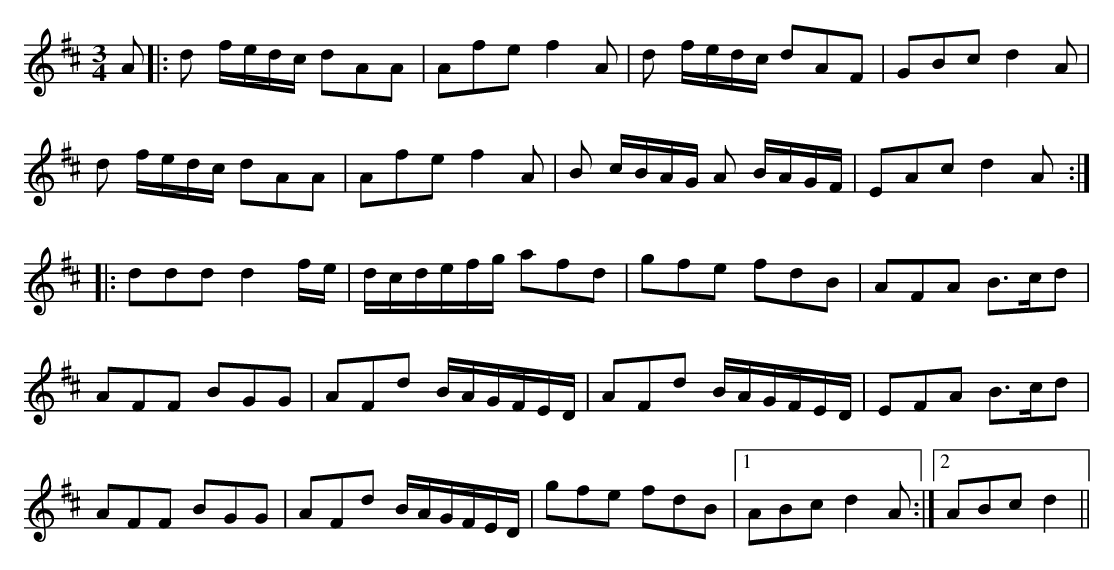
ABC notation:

X:1
M:3/4
K:D
A|:d f/e/d/c/ dAA|Afe f2A|d f/e/d/c/ dAF|GBc d2A|
d f/e/d/c/ dAA|Afe f2A|B c/B/A/G/ A B/A/G/F/|EAc d2A:|
|:ddd d2 f/e/|d/c/d/e/f/g/ afd|gfe fdB|AFA B3/2c/d|
AFF BGG|AFd B/A/G/F/E/D/|AFd B/A/G/F/E/D/|EFA B3/2c/d|
AFF BGG|AFd B/A/G/F/E/D/|gfe fdB|1 ABc d2A:|2 ABc d2||
